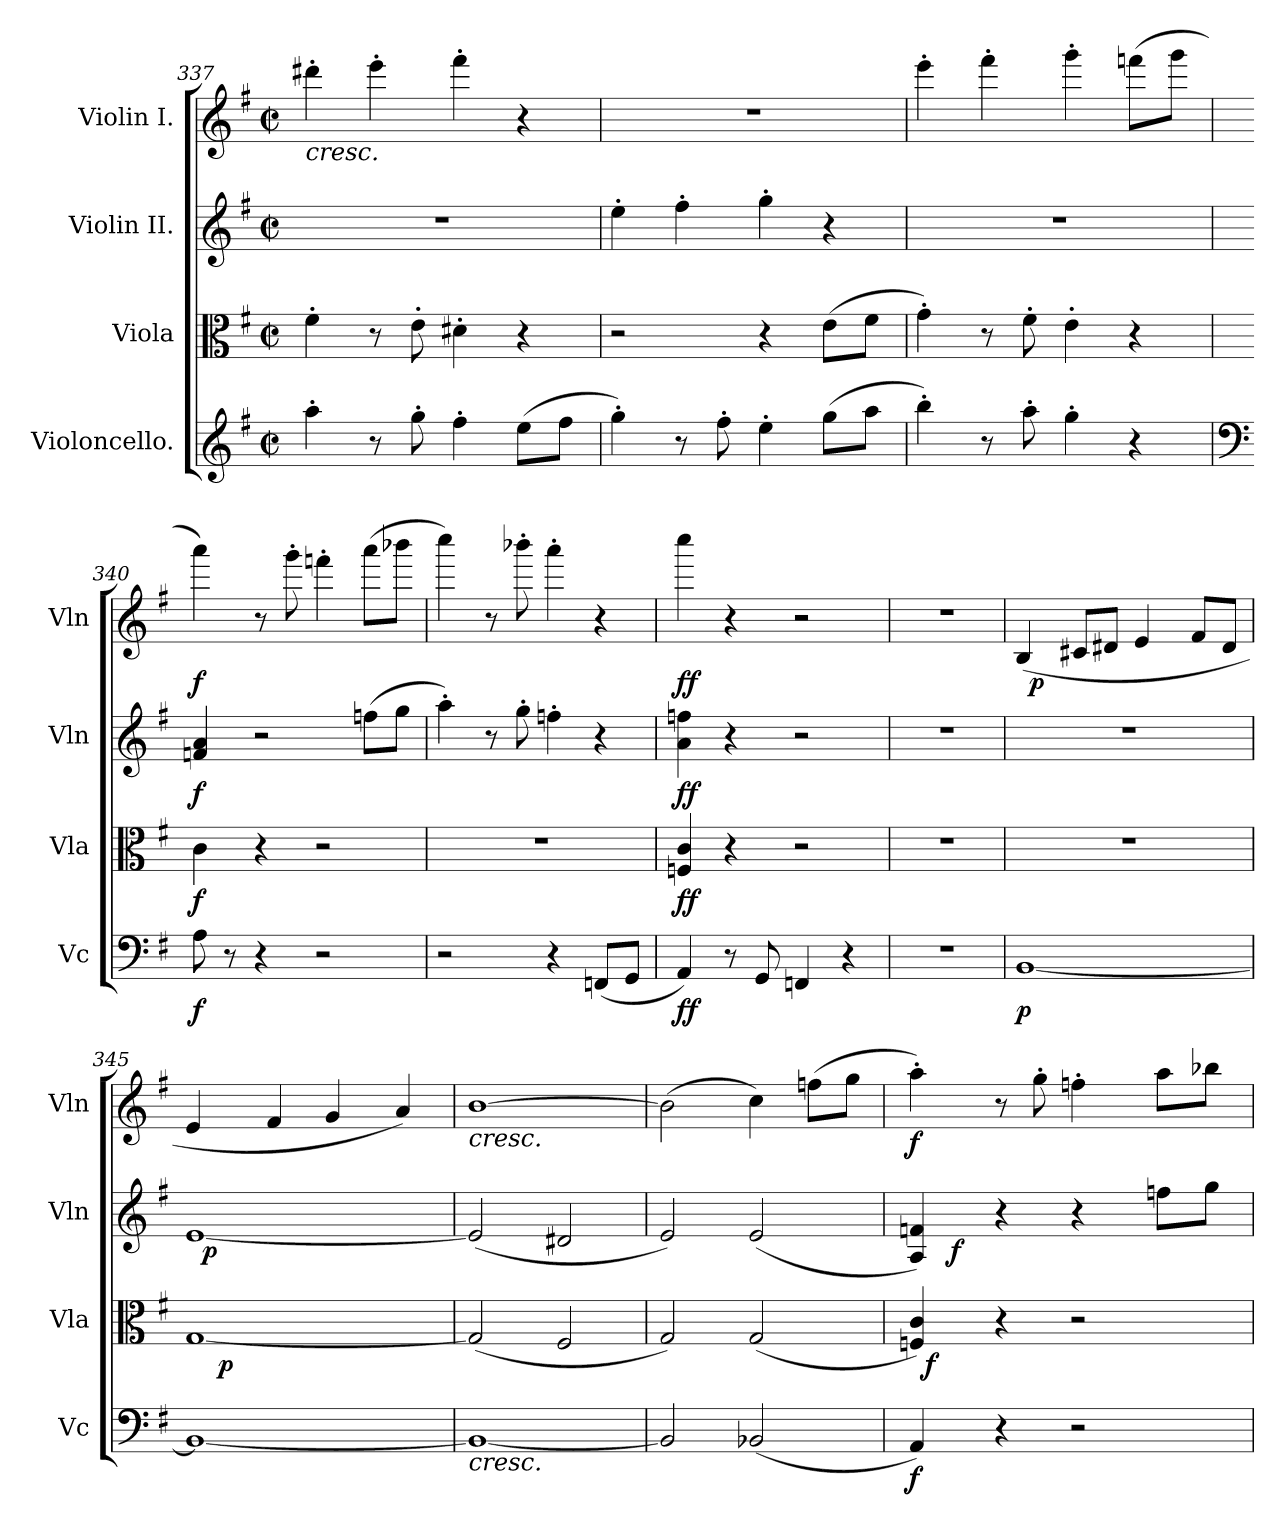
**kern	**dynam	**kern	**dynam	**kern	**dynam	**kern	**dynam
*part4	*part4	*part3	*part3	*part2	*part2	*part1	*part1
*staff4	*staff4	*staff3	*staff3	*staff2	*staff2	*staff1	*staff1
*I"Violoncello.	*	*I"Viola	*	*I"Violin II.	*	*I"Violin I.	*
*I'Vc	*	*I'Vla	*	*I'Vln	*	*I'Vln	*
*clefG2	*	*clefC3	*	*clefG2	*	*clefG2	*
*k[f#]	*	*k[f#]	*	*k[f#]	*	*k[f#]	*
*e:	*	*e:	*	*e:	*	*e:	*
*M2/2	*	*M2/2	*	*M2/2	*	*M2/2	*
*met(c|)	*	*met(c|)	*	*met(c|)	*	*met(c|)	*
=337	=337	=337	=337	=337	=337	=337	=337
!	!	!	!	!	!	!LO:TX:b:i:t=cresc.	!
4aa'>\	.	4f#'>\	.	1r	.	4ddd#X'>\	.
8r	.	8r	.	.	.	4eee'>\	.
8gg'>\	.	8e'>\	.	.	.	.	.
4ff#'>\	.	4d#X'>\	.	.	.	4fff#'>\	.
(8ee\L	.	4r	.	.	.	4r	.
8ff#\J	.	.	.	.	.	.	.
=338	=338	=338	=338	=338	=338	=338	=338
4gg'>\)	.	2r	.	4ee'>\	.	1r	.
8r	.	.	.	4ff#'>\	.	.	.
8ff#'>\	.	.	.	.	.	.	.
4ee'>\	.	4r	.	4gg'>\	.	.	.
(8gg\L	.	(8e\L	.	4r	.	.	.
8aa\J	.	8f#\J	.	.	.	.	.
=339	=339	=339	=339	=339	=339	=339	=339
4bb'>\)	.	4g'>\)	.	1r	.	4eee'>\	.
8r	.	8r	.	.	.	4fff#'>\	.
8aa'>\	.	8f#'>\	.	.	.	.	.
4gg'>\	.	4e'>\	.	.	.	4ggg'>\	.
4r	.	4r	.	.	.	(8fffn\L	.
.	.	.	.	.	.	8ggg\J	.
=340	=340	=340	=340	=340	=340	=340	=340
*clefF4	*	*	*	*	*	*	*
!	!LO:DY:b	!	!LO:DY:b	!	!LO:DY:b	!	!LO:DY:b
8A\	f	4c\	f	4fn/ 4a/	f	4aaa\)	f
8r	.	.	.	.	.	.	.
4r	.	4r	.	2r	.	8r	.
.	.	.	.	.	.	8ggg'>\	.
2r	.	2r	.	.	.	4fffn'>\	.
.	.	.	.	(8ffn\L	.	(8aaa\L	.
.	.	.	.	8gg\J	.	8bbb-X\J	.
!!LO:LB:g=z
=341	=341	=341	=341	=341	=341	=341	=341
2r	.	1r	.	4aa'>\)	.	4cccc\)	.
.	.	.	.	8r	.	8r	.
.	.	.	.	8gg'>\	.	8bbb-X'>\	.
4r	.	.	.	4ffn'>\	.	4aaa'>\	.
(8FFn/L	.	.	.	4r	.	4r	.
8GG/J	.	.	.	.	.	.	.
=342	=342	=342	=342	=342	=342	=342	=342
!	!LO:DY:b	!	!LO:DY:b	!	!LO:DY:b	!	!LO:DY:b
4AA/)	ff	4Fn/ 4c/	ff	4a\ 4ffn\	ff	4cccc\	ff
8r	.	4r	.	4r	.	4r	.
8GG/	.	.	.	.	.	.	.
4FFn/	.	2r	.	2r	.	2r	.
4r	.	.	.	.	.	.	.
=343	=343	=343	=343	=343	=343	=343	=343
1r	.	1r	.	1r	.	1r	.
=344	=344	=344	=344	=344	=344	=344	=344
!	!LO:DY:b	!	!	!	!	!	!
*	*	*	*	*	*	*^	*
[1BB	p	1r	.	1r	.	(4B/	32ryy	.
!	!	!	!	!	!	!	!	!LO:DY:b
.	.	.	.	.	.	.	2ryy	p
.	.	.	.	.	.	8c#X/L	.	.
.	.	.	.	.	.	8d#X/J	.	.
.	.	.	.	.	.	4e/	.	.
.	.	.	.	.	.	.	4...ryy	.
.	.	.	.	.	.	8f#/L	.	.
.	.	.	.	.	.	8d#/J	.	.
*	*	*	*	*	*	*v	*v	*
=345	=345	=345	=345	=345	=345	=345	=345
*	*	*^	*	*^	*	*	*
1BB_	.	[1G	16ryy	.	[1e	32ryy	.	4e/	.
!	!	!	!	!	!	!	!LO:DY:b	!	!
.	.	.	.	.	.	2ryy	p	.	.
!	!	!	!	!LO:DY:b	!	!	!	!	!
.	.	.	2...ryy	p	.	.	.	.	.
.	.	.	.	.	.	.	.	4f#/	.
.	.	.	.	.	.	.	.	4g/	.
.	.	.	.	.	.	4...ryy	.	.	.
.	.	.	.	.	.	.	.	4a/)	.
=346	=346	=346	=346	=346	=346	=346	=346	=346	=346
!	!	!	!	!	!	!	!	!LO:TX:b:i:t=cresc.	!
!	!	!	!	!	!LO:TX:b:i:t=cresc.	!	!	!	!
!	!	!LO:TX:b:i:t=cresc.	!	!	!	!	!	!	!
!LO:TX:b:i:t=cresc.	!	!	!	!	!	!	!	!	!
*	*	*v	*v	*	*	*	*	*	*
*	*	*	*	*v	*v	*	*	*
1BB_	.	(2G/]	.	(2e/]	.	[1b	.
.	.	2F#/	.	2d#X/	.	.	.
=347	=347	=347	=347	=347	=347	=347	=347
2BB/]	.	2G/)	.	2e/)	.	(2b\]	.
(2BB-X/	.	(2G/	.	(2e/	.	4cc\)	.
.	.	.	.	.	.	(8ffn\L	.
.	.	.	.	.	.	8gg\J	.
=348	=348	=348	=348	=348	=348	=348	=348
!	!LO:DY:b	!	!	!	!	!	!LO:DY:b
*	*	*^	*	*^	*	*	*
4AA/)	f	4Fn/ 4c/)	32ryy	.	4A/ 4fn/)	16.ryy	.	4aa'>\)	f
!	!	!	!	!LO:DY:b	!	!	!	!	!
.	.	.	2ryy	f	.	.	.	.	.
!	!	!	!	!	!	!	!LO:DY:b	!	!
.	.	.	.	.	.	2ryy	f	.	.
4r	.	4r	.	.	4r	.	.	8r	.
.	.	.	.	.	.	.	.	8gg'>\	.
2r	.	2r	.	.	4r	.	.	4ffn'>\	.
.	.	.	4...ryy	.	.	.	.	.	.
.	.	.	.	.	.	4ryy	.	.	.
.	.	.	.	.	8ffn\L	.	.	8aa\L	.
.	.	.	.	.	.	8ryy	.	.	.
.	.	.	.	.	8gg\J	.	.	8bb-X\J	.
.	.	.	.	.	.	32ryy	.	.	.
*	*	*v	*v	*	*	*	*	*	*
*	*	*	*	*v	*v	*	*	*
=	=	=	=	=	=	=	=
*-	*-	*-	*-	*-	*-	*-	*-
